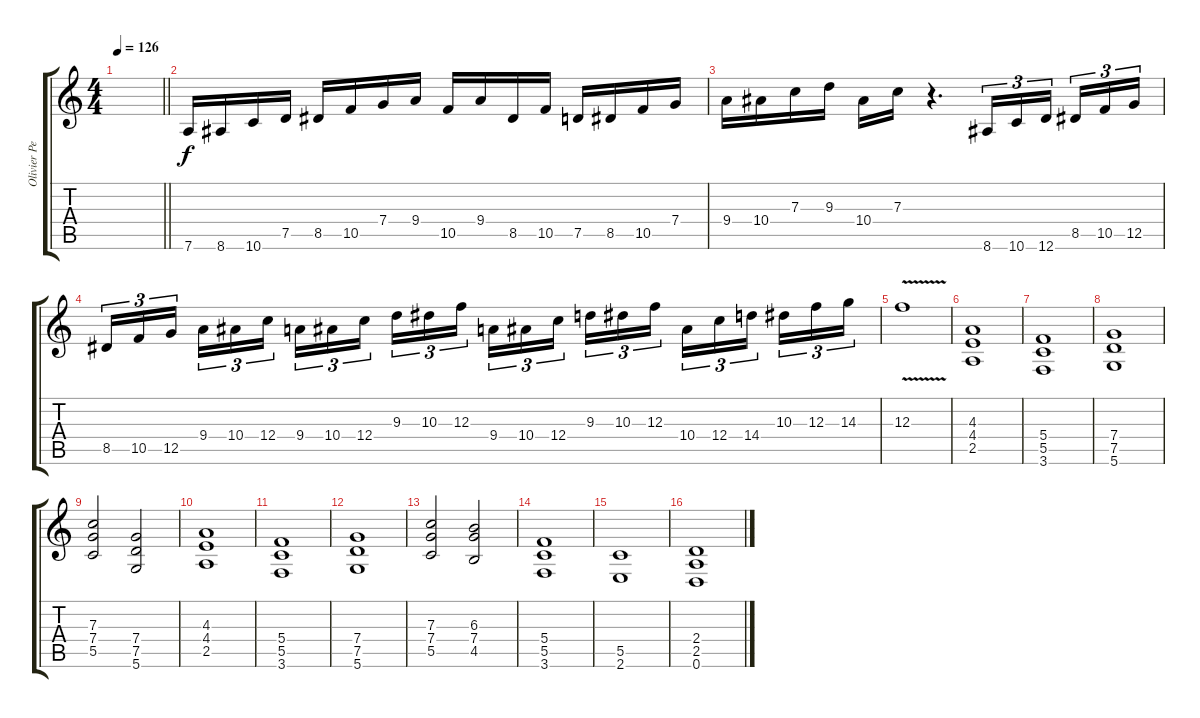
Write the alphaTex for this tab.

\track ("Olivier Perrier-Maurel" "Olivier Pe") {instrument distortionguitar}
\staff {score tabs}
\tuning (D4 A3 F3 C3 G2 D2) {hide}
\ts (4 4)
\tempo 126
\clef g2
\barLineRight lightlight
\ks c
|
7.6.16 8.6.16 10.6.16 7.5.16 8.5.16 10.5.16 7.4.16 9.4.16 10.5.16 9.4.16 8.5.16 10.5.16 7.5.16 8.5.16 10.5.16 7.4.16 |
9.4.16 10.4.16 7.3.16 9.3.16 10.4.16 7.3.16 r.4{d} 8.6.16{tu (3 2)} 10.6.16{tu (3 2)} 12.6.16{tu (3 2) beam splitsecondary} 8.5.16{tu (3 2)} 10.5.16{tu (3 2)} 12.5.16{tu (3 2)} |
8.5.16{tu (3 2)} 10.5.16{tu (3 2)} 12.5.16{tu (3 2) beam splitsecondary} 9.4.16{tu (3 2)} 10.4.16{tu (3 2)} 12.4.16{tu (3 2)} 9.4.16{tu (3 2)} 10.4.16{tu (3 2)} 12.4.16{tu (3 2) beam splitsecondary} 9.3.16{tu (3 2)} 10.3.16{tu (3 2)} 12.3.16{tu (3 2)} 9.4.16{tu (3 2)} 10.4.16{tu (3 2)} 12.4.16{tu (3 2) beam splitsecondary} 9.3.16{tu (3 2)} 10.3.16{tu (3 2)} 12.3.16{tu (3 2)} 10.4.16{tu (3 2)} 12.4.16{tu (3 2)} 14.4.16{tu (3 2) beam splitsecondary} 10.3.16{tu (3 2)} 12.3.16{tu (3 2)} 14.3.16{tu (3 2)} |
12.3{v}.1 |
(4.3 4.4 2.5).1 |
(5.4 5.5 3.6).1 |
(7.4 7.5 5.6).1 |
(7.3 7.4 5.5).2 (7.4 7.5 5.6).2 |
(4.3 4.4 2.5).1 |
(5.4 5.5 3.6).1 |
(7.4 7.5 5.6).1 |
(7.3 7.4 5.5).2 (6.3 7.4 4.5).2 |
(5.4 5.5 3.6).1 |
(5.5 2.6).1 |
(2.4 2.5 0.6).1
